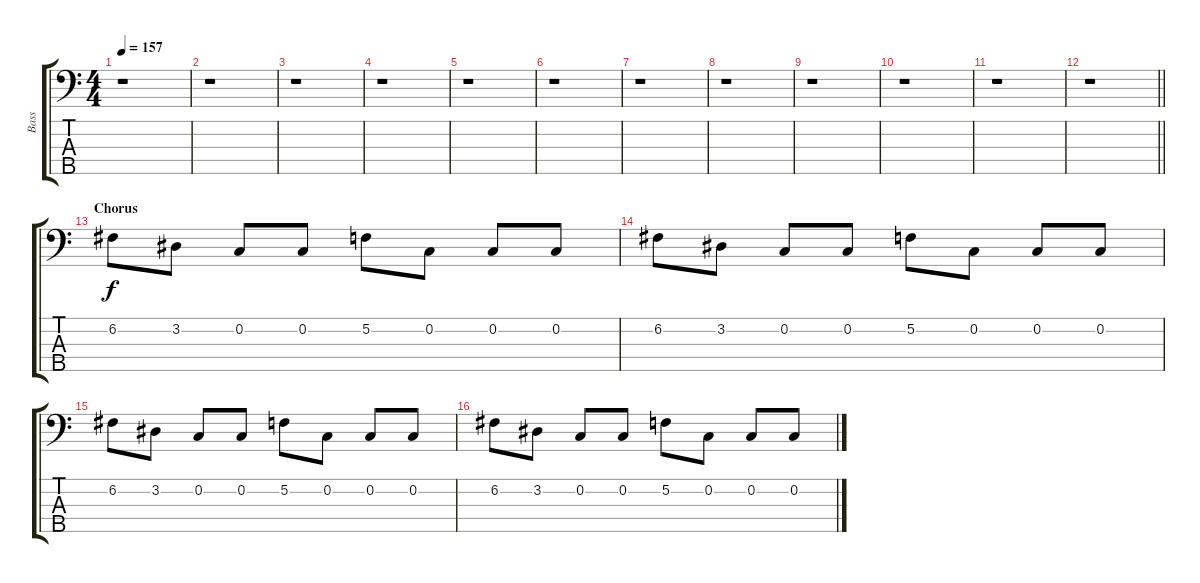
\track ("Bass" "Bass") {instrument electricbasspick}
\staff {score tabs}
\tuning (F2 C2 G1 C1 A0) {hide}
\ts (4 4)
\tempo 157
\clef f4
\ks c
r.1{dy f} |
r.1 |
r.1 |
r.1 |
r.1 |
r.1 |
r.1 |
r.1 |
r.1 |
r.1 |
r.1 |
\barLineRight lightlight
r.1 |
\section ("" "Chorus")
6.2.8 3.2.8 0.2.8 0.2.8 5.2.8 0.2.8 0.2.8 0.2.8 |
6.2.8 3.2.8 0.2.8 0.2.8 5.2.8 0.2.8 0.2.8 0.2.8 |
6.2.8 3.2.8 0.2.8 0.2.8 5.2.8 0.2.8 0.2.8 0.2.8 |
6.2.8 3.2.8 0.2.8 0.2.8 5.2.8 0.2.8 0.2.8 0.2.8
